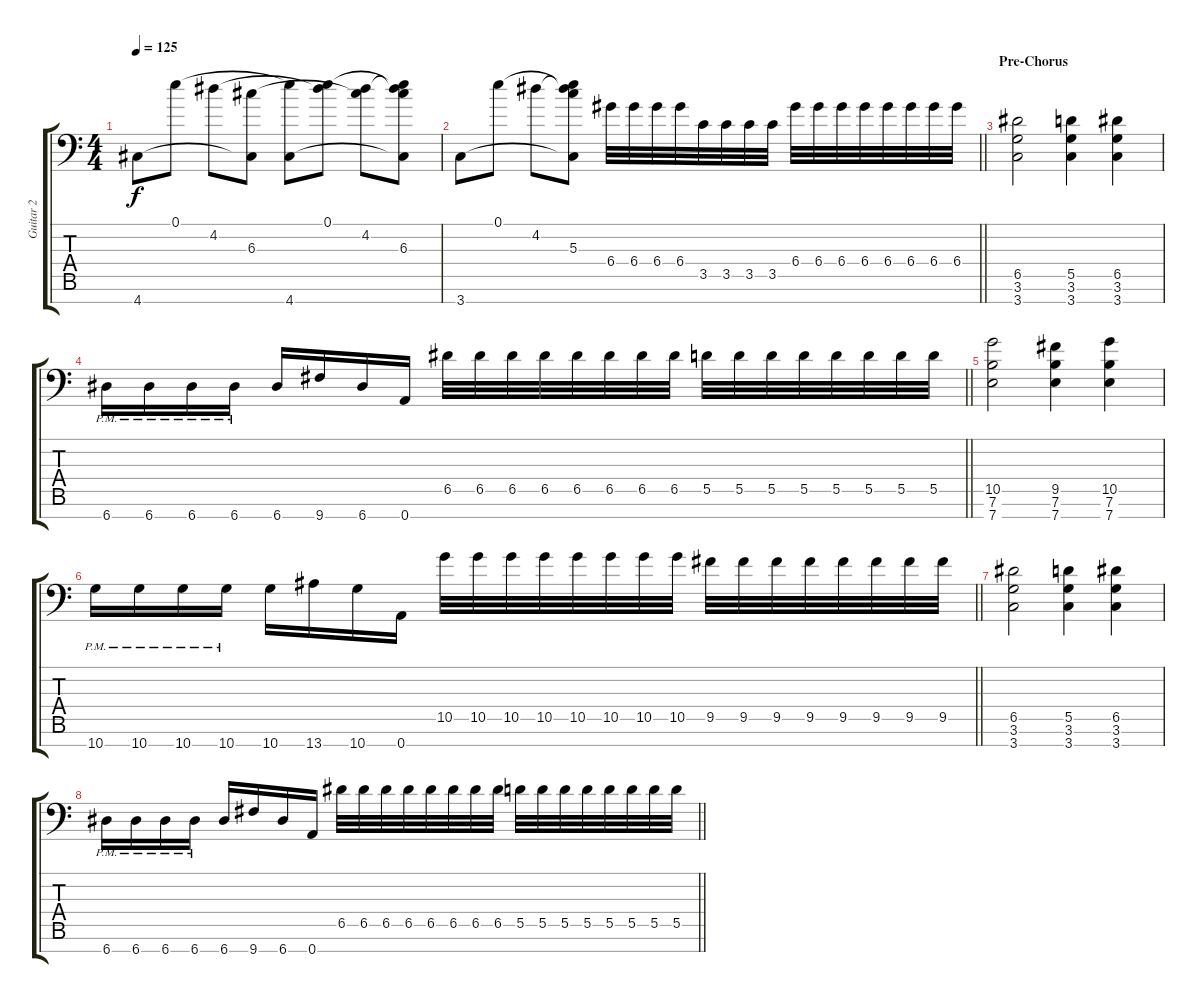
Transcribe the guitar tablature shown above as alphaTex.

\track ("Guitar 2" "Guitar 2") {instrument overdrivenguitar}
\staff {score tabs}
\tuning (E4 B3 G3 D3 A2 E2 A1) {hide}
\ts (4 4)
\tempo 125
\clef f4
\ks c
4.7.8{dy f} 0.1.8 4.2.8 (6.3 4.7{t}).8 (0.1{t} 4.7).8 (0.1 4.2{t}).8 (4.2 6.3{t}).8 (0.1{t} 4.2{t} 6.3 4.7{t}).8 |
\barLineRight lightlight
3.7.8 0.1.8 4.2.8 (0.1{t} 4.2{t} 5.3 3.7{t}).8 6.4.32 6.4.32 6.4.32 6.4.32 3.5.32 3.5.32 3.5.32 3.5.32 6.4.32 6.4.32 6.4.32 6.4.32 6.4.32 6.4.32 6.4.32 6.4.32 |
\section ("" "Pre-Chorus")
(6.5 3.6 3.7).2 (5.5 3.6 3.7).4 (6.5 3.6 3.7).4 |
\barLineRight lightlight
6.7{pm}.16 6.7{pm}.16 6.7{pm}.16 6.7{pm}.16 6.7.16 9.7.16 6.7.16 0.7.16 6.5.32 6.5.32 6.5.32 6.5.32 6.5.32 6.5.32 6.5.32 6.5.32 5.5.32 5.5.32 5.5.32 5.5.32 5.5.32 5.5.32 5.5.32 5.5.32 |
(10.5 7.6 7.7).2 (9.5 7.6 7.7).4 (10.5 7.6 7.7).4 |
\barLineRight lightlight
10.7{pm}.16 10.7{pm}.16 10.7{pm}.16 10.7{pm}.16 10.7.16 13.7.16 10.7.16 0.7.16 10.5.32 10.5.32 10.5.32 10.5.32 10.5.32 10.5.32 10.5.32 10.5.32 9.5.32 9.5.32 9.5.32 9.5.32 9.5.32 9.5.32 9.5.32 9.5.32 |
(6.5 3.6 3.7).2 (5.5 3.6 3.7).4 (6.5 3.6 3.7).4 |
\barLineRight lightlight
6.7{pm}.16 6.7{pm}.16 6.7{pm}.16 6.7{pm}.16 6.7.16 9.7.16 6.7.16 0.7.16 6.5.32 6.5.32 6.5.32 6.5.32 6.5.32 6.5.32 6.5.32 6.5.32 5.5.32 5.5.32 5.5.32 5.5.32 5.5.32 5.5.32 5.5.32 5.5.32
